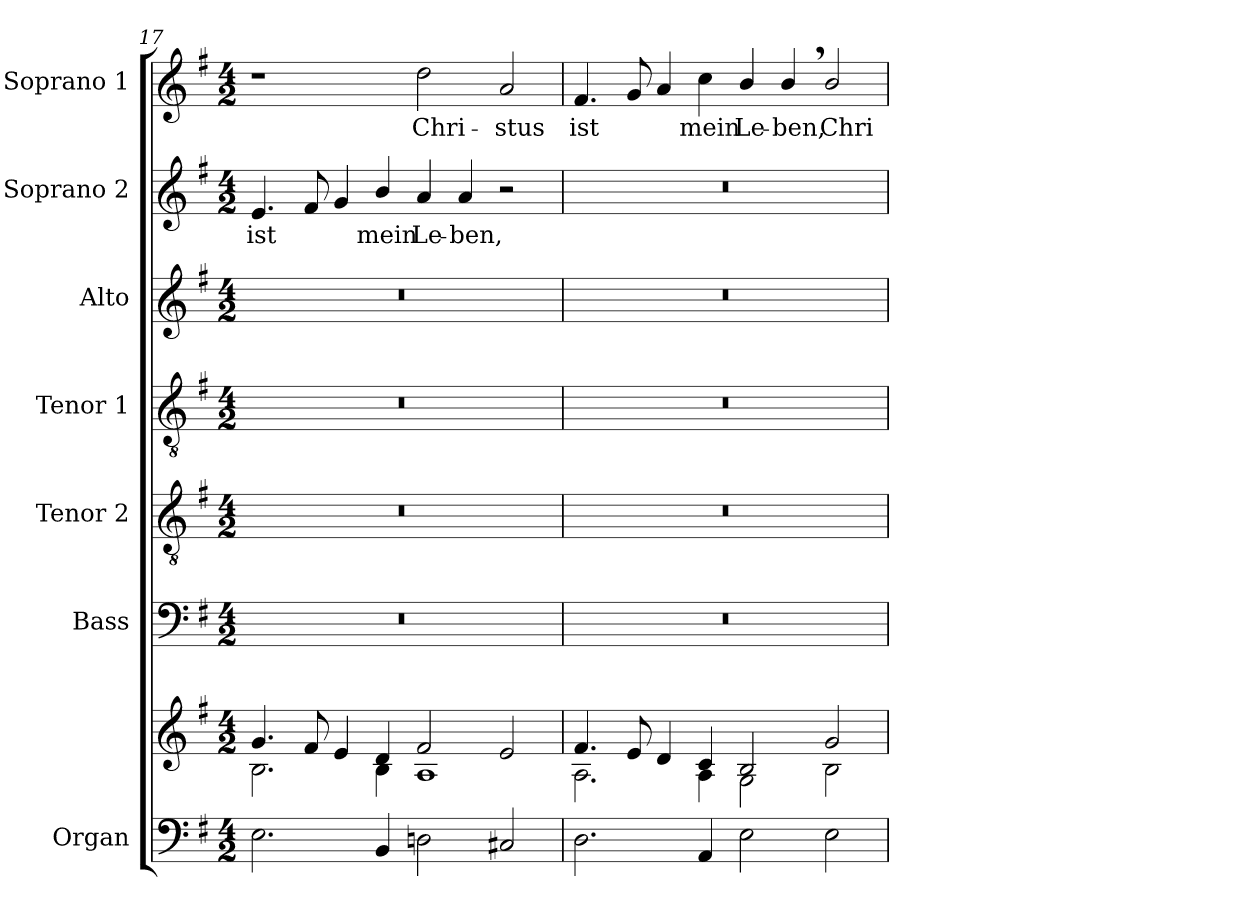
**kern	**kern	**kern	**kern	**kern	**kern	**kern	**text	**kern	**text
*part7	*part7	*part6	*part5	*part4	*part3	*part2	*part2	*part1	*part1
*staff8	*staff7	*staff6	*staff5	*staff4	*staff3	*staff2	*staff2	*staff1	*staff1
*I"Organ	*	*I"Bass	*I"Tenor 2	*I"Tenor 1	*I"Alto	*I"Soprano 2	*	*I"Soprano 1	*
*I'Org.	*	*I'B.	*I'T.2	*I'T.1	*I'A.	*I'S.2	*	*I'S.1	*
*clefF4	*clefG2	*clefF4	*clefGv2	*clefGv2	*clefG2	*clefG2	*	*clefG2	*
*	*	*	*ITrd7c12	*ITrd7c12	*	*	*	*	*
*k[f#]	*k[f#]	*k[f#]	*k[f#]	*k[f#]	*k[f#]	*k[f#]	*	*k[f#]	*
*G:	*G:	*G:	*G:	*G:	*G:	*G:	*	*G:	*
*M4/2	*M4/2	*M4/2	*M4/2	*M4/2	*M4/2	*M4/2	*	*M4/2	*
=17	=17	=17	=17	=17	=17	=17	=17	=17	=17
*	*^	*	*	*	*	*	*	*	*
!	!	!	!LO:N:vis=1	!LO:N:vis=1	!LO:N:vis=1	!LO:N:vis=1	!	!	!	!
!	!	!	!	!	!	!	!	!LO:LY:b:color=#000000	!	!
2.Ei\	4.gi/	2.Bi\	0r	0r	0r	0r	4.ei/	ist	1r	.
.	8f#i/	.	.	.	.	.	8f#i/	.	.	.
.	4ei/	.	.	.	.	.	4gi/	.	.	.
!	!	!	!	!	!	!	!	!LO:LY:b:color=#000000	!	!
4BBi/	4di/	4Bi\	.	.	.	.	4bi/	mein	.	.
!	!	!	!	!	!	!	!	!LO:LY:b:color=#000000	!	!
!	!	!	!	!	!	!	!	!	!	!LO:LY:b:color=#000000
2Dni\	2f#i/	1Ai	.	.	.	.	4ai/	Le-	2ddi\	Chri-
!	!	!	!	!	!	!	!	!LO:LY:b:color=#000000	!	!
.	.	.	.	.	.	.	4ai/	-ben,	.	.
!	!	!	!	!	!	!	!	!	!	!LO:LY:b:color=#000000
2C#Xi/	2ei/	.	.	.	.	.	2r	.	2ai/	-stus
=18	=18	=18	=18	=18	=18	=18	=18	=18	=18	=18
!	!	!	!LO:N:vis=1	!LO:N:vis=1	!LO:N:vis=1	!LO:N:vis=1	!LO:N:vis=1	!	!	!
!	!	!	!	!	!	!	!	!	!	!LO:LY:b:color=#000000
2.Di\	4.f#i/	2.Ai\	0r	0r	0r	0r	0r	.	4.f#i/	ist
.	8ei/	.	.	.	.	.	.	.	8gi/	.
.	4di/	.	.	.	.	.	.	.	4ai/	.
!	!	!	!	!	!	!	!	!	!	!LO:LY:b:color=#000000
4AAi/	4ci/	4Ai\	.	.	.	.	.	.	4cci\	mein
!	!	!	!	!	!	!	!	!	!	!LO:LY:b:color=#000000
2Ei\	2Bi/	2Gi\	.	.	.	.	.	.	4bi/	Le-
!	!	!	!	!	!	!	!	!	!	!LO:LY:b:color=#000000
.	.	.	.	.	.	.	.	.	4b,i/	-ben,
!	!	!	!	!	!	!	!	!	!	!LO:LY:b:color=#000000
2Ei\	2gi/	2Bi\	.	.	.	.	.	.	2bi/	Chri-
*	*v	*v	*	*	*	*	*	*	*	*
=	=	=	=	=	=	=	=	=	=
*-	*-	*-	*-	*-	*-	*-	*-	*-	*-
